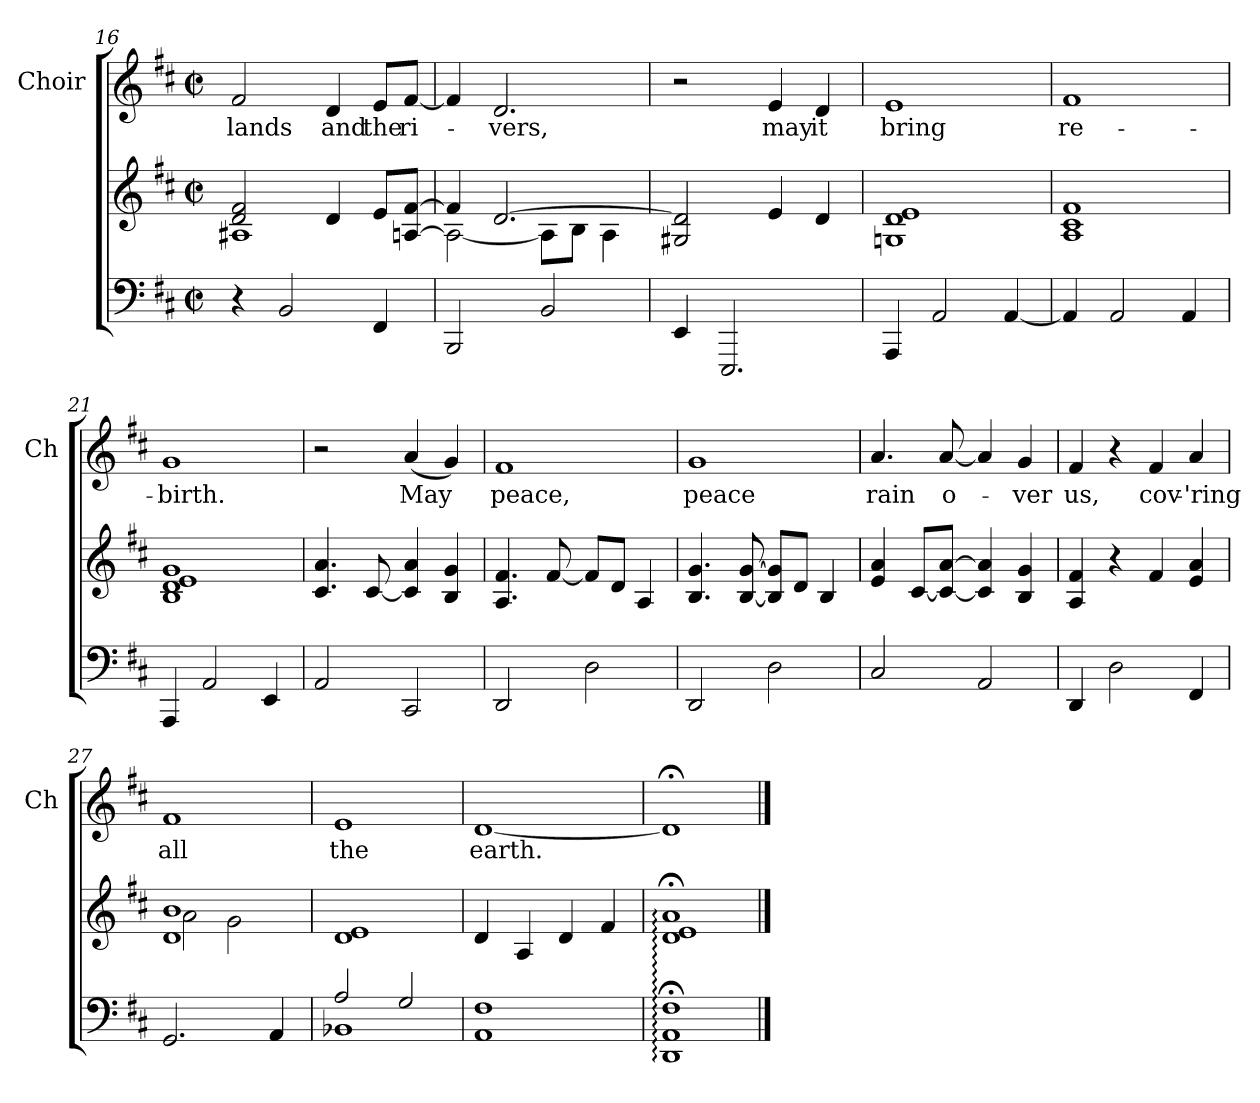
**kern	**kern	**kern	**text
*part2	*part2	*part1	*part1
*staff3	*staff2	*staff1	*staff1
*	*	*I"Choir	*
*	*	*I'Ch	*
*clefF4	*clefG2	*clefG2	*
*k[f#c#]	*k[f#c#]	*k[f#c#]	*
*M2/2	*M2/2	*M2/2	*
*met(c|)	*met(c|)	*met(c|)	*
=16	=16	=16	=16
*	*^	*	*
4r	2d/ 2f#/	1A#X	2f#/	lands
2BB/	.	.	.	.
.	4d/	.	4d/	and
4FF#/	8eL	.	8eL	the
.	[8An [8f#J	.	[8f#J	ri-
=17	=17	=17	=17	=17
2BBB/	4f#/]	2A\_	4f#/]	.
.	[2.d/	.	2.d/	-vers,
2BB/	.	8AL]	.	.
.	.	8BJ	.	.
.	.	4A\	.	.
*	*v	*v	*	*
=18	=18	=18	=18
4EE/	2G#X/ 2d]/	2r	.
2.EEE/	.	.	.
.	4e/	4e/	may
.	4d/	4d/	it
!!LO:LB:g=z
=19	=19	=19	=19
4AAA/	1Gn 1d 1e	1e	bring
2AA/	.	.	.
[4AA/	.	.	.
=20	=20	=20	=20
4AA/]	1A 1c# 1f#	1f#	re-
2AA/	.	.	.
4AA/	.	.	.
=21	=21	=21	=21
4AAA/	1B 1d 1e 1g	1g	-birth.
2AA/	.	.	.
4EE/	.	.	.
=22	=22	=22	=22
2AA/	(<4.c#/ 4.a/	2r	.
.	[8c#/	.	.
2CC#/	4c#]/ 4a/	(<4a/	May
.	4B/ 4g/	4g/)	.
=23	=23	=23	=23
2DD/	4.A/ 4.f#/	1f#	peace,
.	[8f#/	.	.
2D\	8f#L]	.	.
.	8dJ	.	.
.	4A/	.	.
=24	=24	=24	=24
2DD/	4.B/ 4.g/	1g	peace
.	[8B/ [8g/	.	.
2D\	8B] 8g]L	.	.
.	8dJ	.	.
.	4B/	.	.
!!LO:LB:g=z
=25	=25	=25	=25
2C#/	4e/ 4a/	4.a/	rain
.	[8c#L	.	.
.	8c#_ [8aJ	[8a/	o-
2AA/	4c#]/ 4a]/	4a/]	.
.	4B/ 4g/	4g/	-ver
=26	=26	=26	=26
4DD/	4A/ 4f#/	4f#/	us,
2D\	4r	4r	.
.	4f#/	4f#/	cov-
4FF#/	4e/ 4a/	4a/	-'ring
=27	=27	=27	=27
*	*^	*	*
2.GG/	1d 1b	2a\	1f#	all
.	.	2g\	.	.
4AA/	.	.	.	.
*	*v	*v	*	*
=28	=28	=28	=28
*^	*	*	*
2A/	1BB-X	1d 1e	1e	the
2G/	.	.	.	.
*v	*v	*	*	*
=29	=29	=29	=29
1AA 1F#	4d/	[1d	earth.
.	4A/	.	.
.	4d/	.	.
.	4f#/	.	.
=30	=30	=30	=30
1DD::;< 1AA::;< 1F#::;<	1d::;< 1e::;< 1a::;<	1d;<]	.
==	==	==	==
*-	*-	*-	*-
